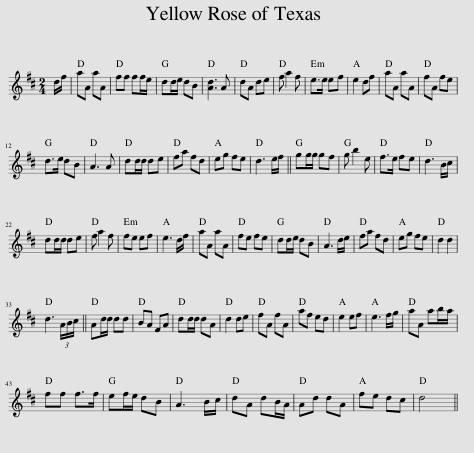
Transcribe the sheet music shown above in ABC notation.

X:1
L:1/8
M:2/4
I:linebreak $
K:D
V:1 treble
V:1
 d/f/ | aA aA | ff ff/e/ | dd/e/ dB | [Ad]3 A | %5
 dA de | f a2 f | e>e ef | e2 df | aA aA | %10
 fA fe |$ d>e dB | A3 A | dd/d/ de | fa fd | %15
 eg fe | d3 e/f/ || gg/g/ gf | g b2 e | f>e fe | %20
 d3 B/c/ |$ dd/d/ de | f a2 f | fe ef | e3 d/f/ | %25
 aA aA | fe fe | dd/e/ dB | A3 d/e/ | fa fd | %30
 eg fe | d2 d2 |$ d3 (3A/B/c/ || Ad/d/ dd | BA FA | %35
 dd/d/ dA | d2 de | fA fA | af ed | e2 ef | %40
 e3 f/g/ | aA ab/a/ |$ ff f>f | ef/e/ dB | A3 B/c/ | %45
 dA dB/A/ | Ad dA | fe dc | d4 || %49
